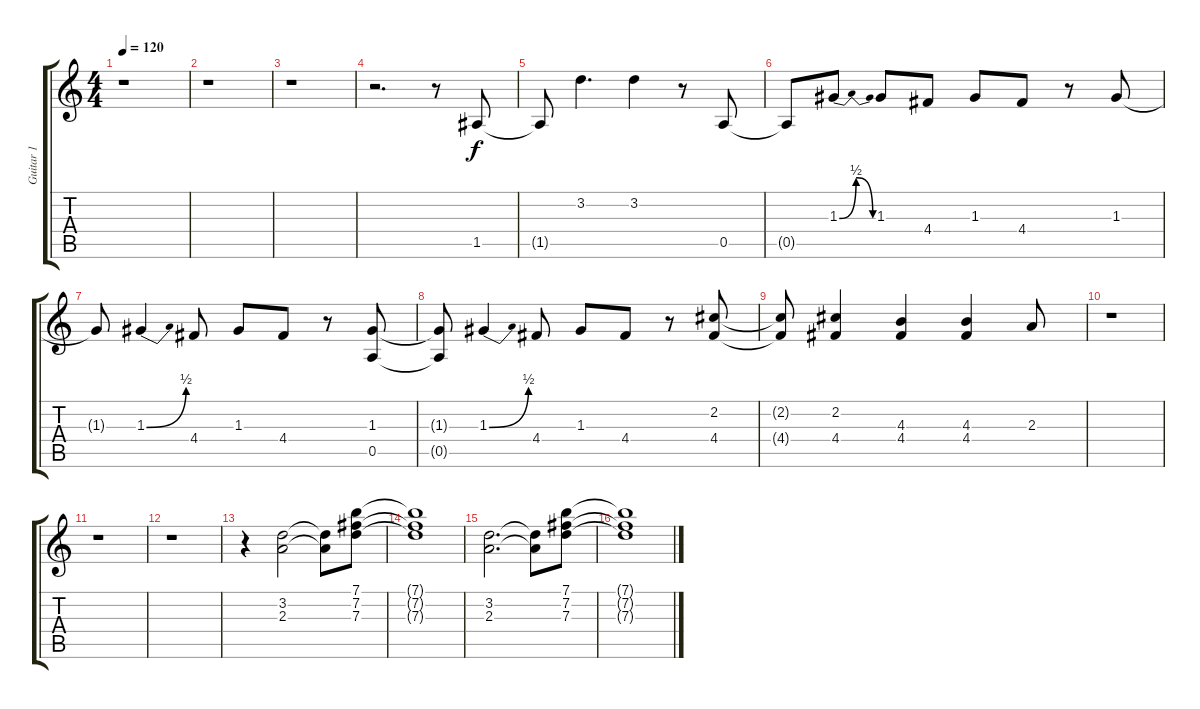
\track ("Guitar 1" "Guitar 1") {instrument overdrivenguitar}
\staff {score tabs}
\tuning (E4 B3 G3 D3 A2 E2) {hide}
\ts (4 4)
\tempo 120
\clef g2
\ks c
r.1{dy f} |
r.1 |
r.1 |
r.2{d} r.8 1.5.8 |
1.5{t}.8 3.2.4{d} 3.2.4{volume 8} r.8 0.5.8{volume 8} |
0.5{t}.8 1.3{be (bendrelease 0 0 15 2 45 2 60 0)}.8 1.3.8 4.4.8 1.3.8 4.4.8 r.8 1.3.8 |
1.3{t}.8 1.3{be (bend 0 0 60 2)}.4 4.4.8 1.3.8 4.4.8 r.8 (1.3 0.5).8 |
(1.3{t} 0.5{t}).8 1.3{be (bend 0 0 60 2)}.4 4.4.8 1.3.8 4.4.8 r.8 (2.2 4.4).8 |
(2.2{t} 4.4{t}).8 (2.2 4.4).4 (4.3 4.4).4 (4.3 4.4).4 2.3.8 |
r.1 |
r.1 |
r.1 |
r.4 (3.2 2.3).2 (3.2{t} 2.3{t}).8 (7.1 7.2 7.3).8{volume 7} |
(7.1{t} 7.2{t} 7.3{t}).1 |
(3.2 2.3).2{d volume 0} (3.2{t} 2.3{t}).8 (7.1 7.2 7.3).8{volume 10} |
(7.1{t} 7.2{t} 7.3{t}).1
